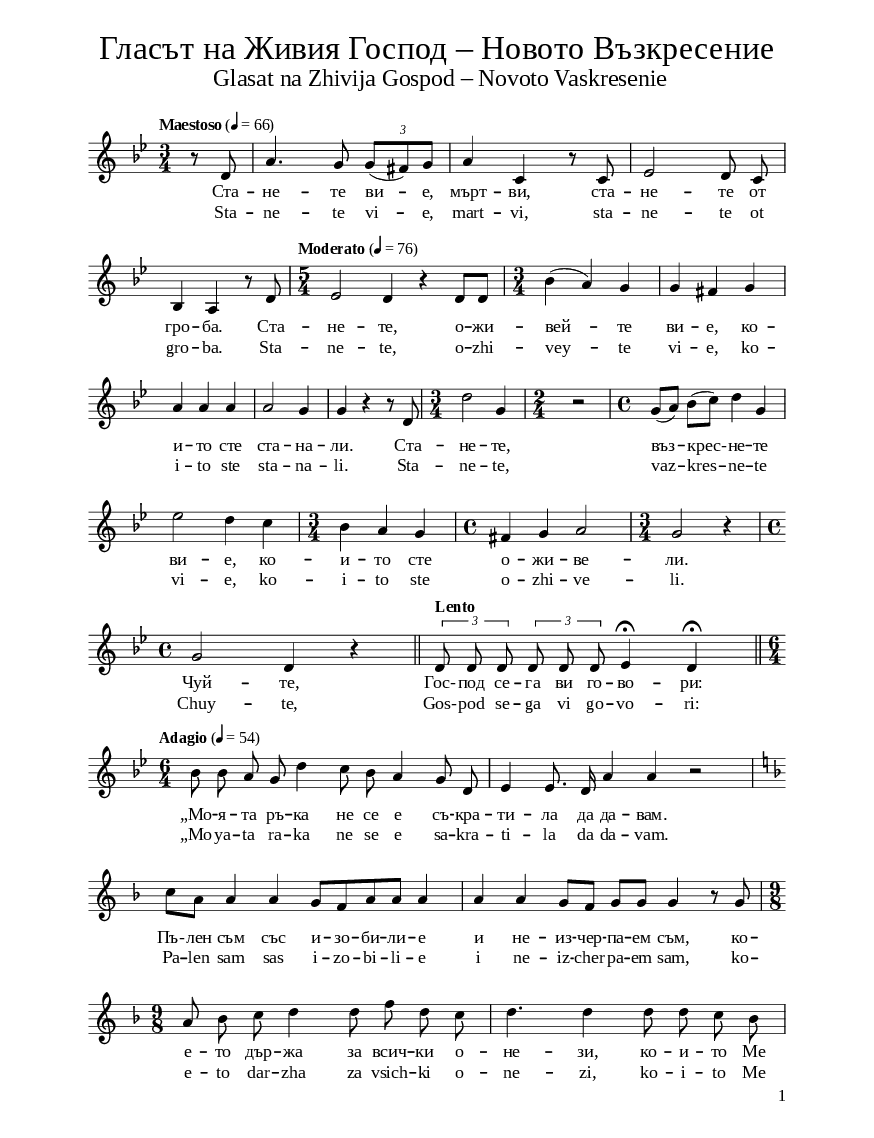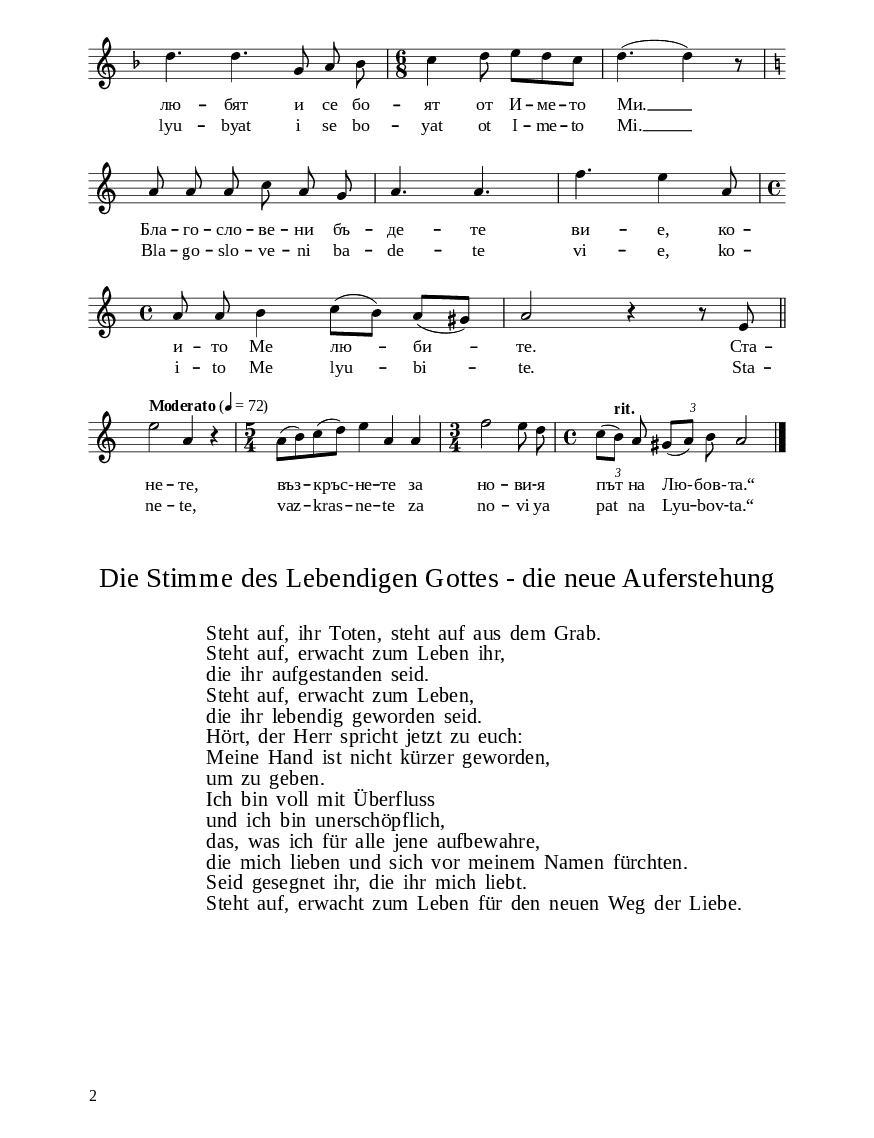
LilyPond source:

\version "2.24.0"

% include paper part and global functions
\include "include/globals.ily"

\bookpart {
  \label #'ref190
  \tocItem \markup "Гласът на Живия Господ – Glasat na Zhivija Gospod"
  \include "include/bookpart-paper.ily"
  \score {
    \include "include/score-layout.ily"

    \new Voice \absolute {
      \clef treble
      \key g \minor
      \time 3/4
      \tempoFunc "Maestoso" 4 "66"
     
      \partial 4
      r8 d'8 | % 2
      a'4. g'8 \once \omit TupletBracket \tuplet 3/2 {
        g'8 ( [ fis'8 )  g'8 ]
      }
      | % 3
      a'4 c'4 r8 c'8 | % 4
      es'2 \autoBeamOff d'8 c'8 \break | % 5
      bes4 a4 r8 d'8 | % 6
      \time 5/4  | % 6
      \tempoFunc "Moderato" 4 "76"
      es'2 d'4 r4 \autoBeamOn d'8 d'8 | % 7
      \time 3/4  | % 7
      bes'4 ( a'4 ) g'4 | % 8
      g'4 fis'4 g'4 \break | % 9
      a'4 a'4 a'4 |
      a'2 g'4  | % 11
      g'4 r4 r8 d'8 | % 12
      \time 3/4  | % 12
      d''2 g'4 | \time 2/4 r2 |  % 13
     \time 4/4 g'8 ( [ a'8 ) ]  bes'8 ( [  c''8 )
      ]  d''4 g'4 | \break % 14
      es''2  d''4  c''4 | % 15
      \time 3/4  | % 15
      bes'4 a'4 g'4 | % 16
      \time 4/4  | % 16
      fis'4 g'4 a'2 | % 17
      \time 3/4  | % 17
      g'2 r4 | \break % 18
      \time 4/4  | % 18
      g'2 d'4 r4 \bar "||" 
      \autoBeamOff
      \tempo "Lento"
      \times 2/3  {
        d'8  d'8 d'8
      }
      \times 2/3  {
        d'8 d'8 d'8
      }
      es'4 ^\fermata d'4 ^\fermata \bar "||"
      \break |
      \tempoFunc "Adagio" 4 "54"
      \time 6/4
      bes'8  bes'8 a'8 g'8
      d''4  c''8  bes'8  % 21
      a'4 g'8 d'8 | es'4 es'8. d'16 a'4 a'4 r2 \break | % 23
      \autoBeamOn
      \key f \major
      c''8 a'8 a'4 a'4  g'8 f'8 a'8 a'8 a'4 | % 25
      a'4 a'4 g'8 f'8 g'8 g'8 g'4 r8 g'8 | \break  % 27
      \time 9/8
      \autoBeamOff
      a'8  bes'8  c''8  d''4
      d''8 f''8  d''8  c''8 | d''4.
      d''4  d''8 
      d''8  c''8  bes'8 | \break
       d''4.
      d''4. g'8 a'8  bes'8 | 
      \time 6/8
       c''4  d''8 \autoBeamOn e''8  d''8  c''8 |  d''4. (d''4) r8 | \break
      \key a \minor
      \autoBeamOff a'8 a'8 a'8 c''8 a'8 g'8 | a'4. a'4. |
      f''4.  e''4 a'8  | \break
      \time 4/4  | % 35
      a'8 a'8  b'4  c''8 ( [
      b'8 ) ] a'8 ( [ gis'8 ) ] | % 36
      a'2 r4 r8 e'8 \bar "||"
      \break | % 37
      | % 37
      \tempoFunc "Moderato" 4 "72"
      e''2 a'4 r4 | % 38

      \autoBeamOn
    
      \time 5/4 a'8 (  [ b'8 )   c''8 (   d''8 ) ]  e''4 a'4  a'4 | 
      \time 3/4 
      f''2  \autoBeamOff e''8  d''8 |
      \time 4/4
      \tweak direction #up \once \omit TupletBracket \times 2/3 {
        \once \override Slur.positions = #'(1 . 1)
        c''8  ( [ \tempo "rit." b'8 ) ]  a'8 
      }
      \once \omit TupletBracket \times 2/3 {
        gis'8 ( [  a'8
        ) ] b'8
      }
      a'2
      \bar "|."

    }

    \addlyrics {
      Ста -- не -- те ви -- е, мърт --
      ви, ста -- не -- те от гро -- ба.
      Ста -- не -- те, о -- жи -- вей --
      те ви -- е, ко -- и -- то сте ста --
      на -- ли. Ста -- не -- те, въз --
      "крес-" -- не -- те ви -- е, ко -- и
      -- то сте о -- жи -- ве -- ли. Чуй --
      те, "Гос-" -- под се -- га ви го --
      во -- ри: „Мо -- я -- та ръ -- ка
      не се е съ -- кра -- ти -- ла да
      да -- вам. "Пъ-" -- лен съм със и --
      зо -- би -- ли -- е и не -- из -- чер
      -- па -- ем съм, ко -- е -- то дър --
      жа за всич -- ки о -- не -- зи, ко
      -- и -- то Ме лю -- бят и се бо --
      ят от И -- ме -- то Ми. __ Бла -- го --
      сло -- ве -- ни бъ -- де -- те ви --
      е, ко -- и -- то Ме лю -- би
      -- те. Ста -- не -- те, въз --
      "кръс-" -- не -- те за но -- ви -- я
      път на "Лю-" -- "бов-" -- та.“}
      \addlyrics {
        Sta -- ne -- te vi -- e, mart --
        vi, sta -- ne -- te ot gro -- ba.
        Sta -- ne -- te, o -- zhi -- vey --
        te vi -- e, ko -- i -- to ste sta --
        na -- li. Sta -- ne -- te, vaz --
        kres -- ne -- te vi -- e, ko -- i
        -- to ste o -- zhi -- ve -- li. Chuy --
        te, "Gos-" -- pod se -- ga vi go --
        vo -- ri: „Mo -- ya -- ta ra -- ka
        ne se e sa -- kra -- ti -- la da
        da -- vam. Pa -- len sam sas i --
        zo -- bi -- li -- e i ne -- iz -- cher
        -- pa -- em sam, ko -- e -- to dar --
        zha za vsich -- ki o -- ne -- zi, ko
        -- i -- to Me lyu -- byat i se bo --
        yat ot I -- me -- to Mi. __ Bla -- go --
        slo -- ve -- ni ba -- de -- te vi --
        e, ko -- i -- to Me lyu -- bi
        -- te. Sta -- ne -- te, vaz --
        kras -- ne -- te za no -- vi -- ya
        pat na Lyu -- bov -- ta.“}

        \header {
          title = \titleFunc "Гласът на Живия Господ – Новото Възкресение" " Glasat na Zhivija Gospod – Novoto Vaskresenie"
        }

        \midi{}

      } % score

      \markup \empty-one
      % include foreign translation(s) of the song
      \version "2.24.0"

\markup \fill-line { \fontsize #5 "Die Stimme des Lebendigen Gottes - die neue Auferstehung" }
\markup \null
\markup \null
\markup \fontsize #deCoupletFontSize {
  \hspace #10
  \override #`(baseline-skip . ,deCoupletBaselineSkip)

  \column {
    \line { " " }

 \line { " "Steht auf, ihr Toten, steht auf aus dem Grab.}

 \line { " "Steht auf, erwacht zum Leben ihr, }

 \line { " "die ihr aufgestanden seid.}

\line { " "Steht auf, erwacht zum Leben,}

 \line { " "die ihr lebendig geworden seid.}

 \line { " "Hört, der Herr spricht jetzt zu euch:}

 \line { " "Meine Hand ist nicht kürzer geworden,}

 \line { " "um zu geben.}

 \line { " "Ich bin voll mit Überfluss}

 \line { " "und ich bin unerschöpflich,}

 \line { " "das, was ich für alle jene aufbewahre,}

 \line { " "die mich lieben und sich vor meinem Namen fürchten.}

 \line { " "Seid gesegnet ihr, die ihr mich liebt.}

 \line { " "Steht auf, erwacht zum Leben für den neuen Weg der Liebe.}


  }
}

    } % bookpart

    % Più mosso
    %
